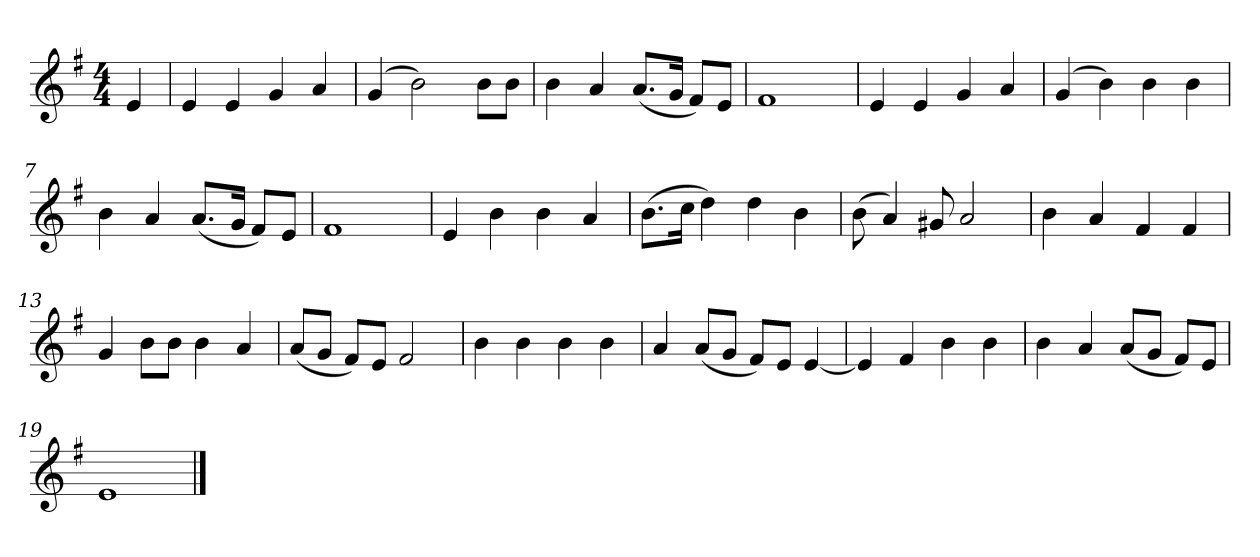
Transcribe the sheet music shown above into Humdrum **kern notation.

**kern
*part1
*staff1
*k[f#]
*M4/4
*MM120
=
4e
=1
4e
4e
4g
4a
=2
(4g
2b)
8bL
8bJ
=3
4b
4a
(8.aL
16gJk
8f#L)
8eJ
=4
1f#
=5
4e
4e
4g
4a
=6
(4g
4b)
4b
4b
=7
4b
4a
(8.aL
16gJk
8f#L)
8eJ
=8
1f#
=9
4e
4b
4b
4a
=10
(8.bL
16ccJk
4dd)
4dd
4b
=11
(8b
4a)
8g#X
2a
=12
4b
4a
4f#
4f#
=13
4g
8bL
8bJ
4b
4a
=14
(8aL
8gJ
8f#L)
8eJ
2f#
=15
4b
4b
4b
4b
=16
4a
(8aL
8gJ
8f#L)
8eJ
[4e
=17
4e]
4f#
4b
4b
=18
4b
4a
(8aL
8gJ
8f#L)
8eJ
=19
1e
==
*-
